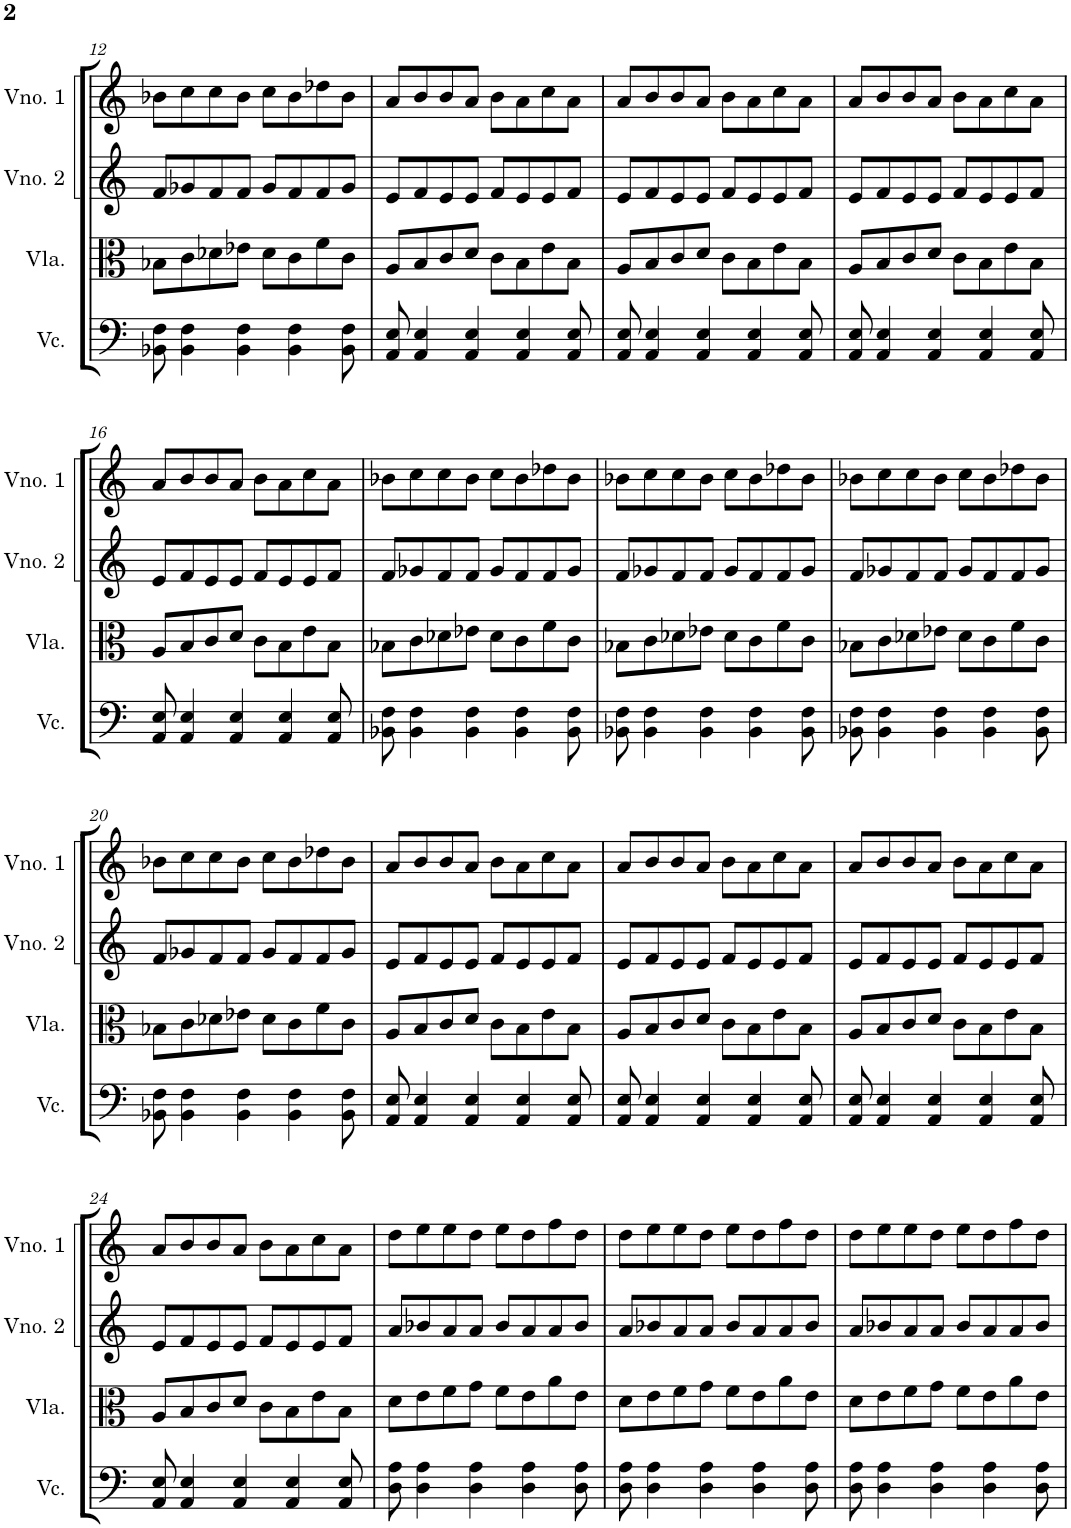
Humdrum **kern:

**kern	**kern	**kern	**kern
*part4	*part3	*part2	*part1
*staff4	*staff3	*staff2	*staff1
*I"Violoncelo	*I"Viola	*I"Violino 2	*I"Violino 1
*I'Vc.	*I'Vla.	*I'Vno. 2	*I'Vno. 1
!!LO:PB:g=z
*clefF4	*clefC3	*clefG2	*clefG2
*k[]	*k[]	*k[]	*k[]
*M4/4	*M4/4	*M4/4	*M4/4
=12	=12	=12	=12
8BB-X\ 8F\	8B-X\L	8f/L	8b-X\L
4BB-\ 4F\	8c\	8g-X/	8cc\
.	8d-X\	8f/	8cc\
4BB-\ 4F\	8e-X\J	8f/J	8b-\J
.	8d-\L	8g-/L	8cc\L
4BB-\ 4F\	8c\	8f/	8b-\
.	8f\	8f/	8dd-X\
8BB-\ 8F\	8c\J	8g-/J	8b-\J
=13	=13	=13	=13
8AA/ 8E/	8A/L	8e/L	8a/L
4AA/ 4E/	8B/	8f/	8b/
.	8c/	8e/	8b/
4AA/ 4E/	8d/J	8e/J	8a/J
.	8c\L	8f/L	8b\L
4AA/ 4E/	8B\	8e/	8a\
.	8e\	8e/	8cc\
8AA/ 8E/	8B\J	8f/J	8a\J
=14	=14	=14	=14
8AA/ 8E/	8A/L	8e/L	8a/L
4AA/ 4E/	8B/	8f/	8b/
.	8c/	8e/	8b/
4AA/ 4E/	8d/J	8e/J	8a/J
.	8c\L	8f/L	8b\L
4AA/ 4E/	8B\	8e/	8a\
.	8e\	8e/	8cc\
8AA/ 8E/	8B\J	8f/J	8a\J
=15	=15	=15	=15
8AA/ 8E/	8A/L	8e/L	8a/L
4AA/ 4E/	8B/	8f/	8b/
.	8c/	8e/	8b/
4AA/ 4E/	8d/J	8e/J	8a/J
.	8c\L	8f/L	8b\L
4AA/ 4E/	8B\	8e/	8a\
.	8e\	8e/	8cc\
8AA/ 8E/	8B\J	8f/J	8a\J
!!LO:LB:g=z
=16	=16	=16	=16
8AA/ 8E/	8A/L	8e/L	8a/L
4AA/ 4E/	8B/	8f/	8b/
.	8c/	8e/	8b/
4AA/ 4E/	8d/J	8e/J	8a/J
.	8c\L	8f/L	8b\L
4AA/ 4E/	8B\	8e/	8a\
.	8e\	8e/	8cc\
8AA/ 8E/	8B\J	8f/J	8a\J
=17	=17	=17	=17
8BB-X\ 8F\	8B-X\L	8f/L	8b-X\L
4BB-\ 4F\	8c\	8g-X/	8cc\
.	8d-X\	8f/	8cc\
4BB-\ 4F\	8e-X\J	8f/J	8b-\J
.	8d-\L	8g-/L	8cc\L
4BB-\ 4F\	8c\	8f/	8b-\
.	8f\	8f/	8dd-X\
8BB-\ 8F\	8c\J	8g-/J	8b-\J
=18	=18	=18	=18
8BB-X\ 8F\	8B-X\L	8f/L	8b-X\L
4BB-\ 4F\	8c\	8g-X/	8cc\
.	8d-X\	8f/	8cc\
4BB-\ 4F\	8e-X\J	8f/J	8b-\J
.	8d-\L	8g-/L	8cc\L
4BB-\ 4F\	8c\	8f/	8b-\
.	8f\	8f/	8dd-X\
8BB-\ 8F\	8c\J	8g-/J	8b-\J
=19	=19	=19	=19
8BB-X\ 8F\	8B-X\L	8f/L	8b-X\L
4BB-\ 4F\	8c\	8g-X/	8cc\
.	8d-X\	8f/	8cc\
4BB-\ 4F\	8e-X\J	8f/J	8b-\J
.	8d-\L	8g-/L	8cc\L
4BB-\ 4F\	8c\	8f/	8b-\
.	8f\	8f/	8dd-X\
8BB-\ 8F\	8c\J	8g-/J	8b-\J
!!LO:LB:g=z
=20	=20	=20	=20
8BB-X\ 8F\	8B-X\L	8f/L	8b-X\L
4BB-\ 4F\	8c\	8g-X/	8cc\
.	8d-X\	8f/	8cc\
4BB-\ 4F\	8e-X\J	8f/J	8b-\J
.	8d-\L	8g-/L	8cc\L
4BB-\ 4F\	8c\	8f/	8b-\
.	8f\	8f/	8dd-X\
8BB-\ 8F\	8c\J	8g-/J	8b-\J
=21	=21	=21	=21
8AA/ 8E/	8A/L	8e/L	8a/L
4AA/ 4E/	8B/	8f/	8b/
.	8c/	8e/	8b/
4AA/ 4E/	8d/J	8e/J	8a/J
.	8c\L	8f/L	8b\L
4AA/ 4E/	8B\	8e/	8a\
.	8e\	8e/	8cc\
8AA/ 8E/	8B\J	8f/J	8a\J
=22	=22	=22	=22
8AA/ 8E/	8A/L	8e/L	8a/L
4AA/ 4E/	8B/	8f/	8b/
.	8c/	8e/	8b/
4AA/ 4E/	8d/J	8e/J	8a/J
.	8c\L	8f/L	8b\L
4AA/ 4E/	8B\	8e/	8a\
.	8e\	8e/	8cc\
8AA/ 8E/	8B\J	8f/J	8a\J
=23	=23	=23	=23
8AA/ 8E/	8A/L	8e/L	8a/L
4AA/ 4E/	8B/	8f/	8b/
.	8c/	8e/	8b/
4AA/ 4E/	8d/J	8e/J	8a/J
.	8c\L	8f/L	8b\L
4AA/ 4E/	8B\	8e/	8a\
.	8e\	8e/	8cc\
8AA/ 8E/	8B\J	8f/J	8a\J
!!LO:LB:g=z
=24	=24	=24	=24
8AA/ 8E/	8A/L	8e/L	8a/L
4AA/ 4E/	8B/	8f/	8b/
.	8c/	8e/	8b/
4AA/ 4E/	8d/J	8e/J	8a/J
.	8c\L	8f/L	8b\L
4AA/ 4E/	8B\	8e/	8a\
.	8e\	8e/	8cc\
8AA/ 8E/	8B\J	8f/J	8a\J
=25	=25	=25	=25
8D\ 8A\	8d\L	8a/L	8dd\L
4D\ 4A\	8e\	8b-X/	8ee\
.	8f\	8a/	8ee\
4D\ 4A\	8g\J	8a/J	8dd\J
.	8f\L	8b-/L	8ee\L
4D\ 4A\	8e\	8a/	8dd\
.	8a\	8a/	8ff\
8D\ 8A\	8e\J	8b-/J	8dd\J
=26	=26	=26	=26
8D\ 8A\	8d\L	8a/L	8dd\L
4D\ 4A\	8e\	8b-X/	8ee\
.	8f\	8a/	8ee\
4D\ 4A\	8g\J	8a/J	8dd\J
.	8f\L	8b-/L	8ee\L
4D\ 4A\	8e\	8a/	8dd\
.	8a\	8a/	8ff\
8D\ 8A\	8e\J	8b-/J	8dd\J
=27	=27	=27	=27
8D\ 8A\	8d\L	8a/L	8dd\L
4D\ 4A\	8e\	8b-X/	8ee\
.	8f\	8a/	8ee\
4D\ 4A\	8g\J	8a/J	8dd\J
.	8f\L	8b-/L	8ee\L
4D\ 4A\	8e\	8a/	8dd\
.	8a\	8a/	8ff\
8D\ 8A\	8e\J	8b-/J	8dd\J
=	=	=	=
*-	*-	*-	*-
